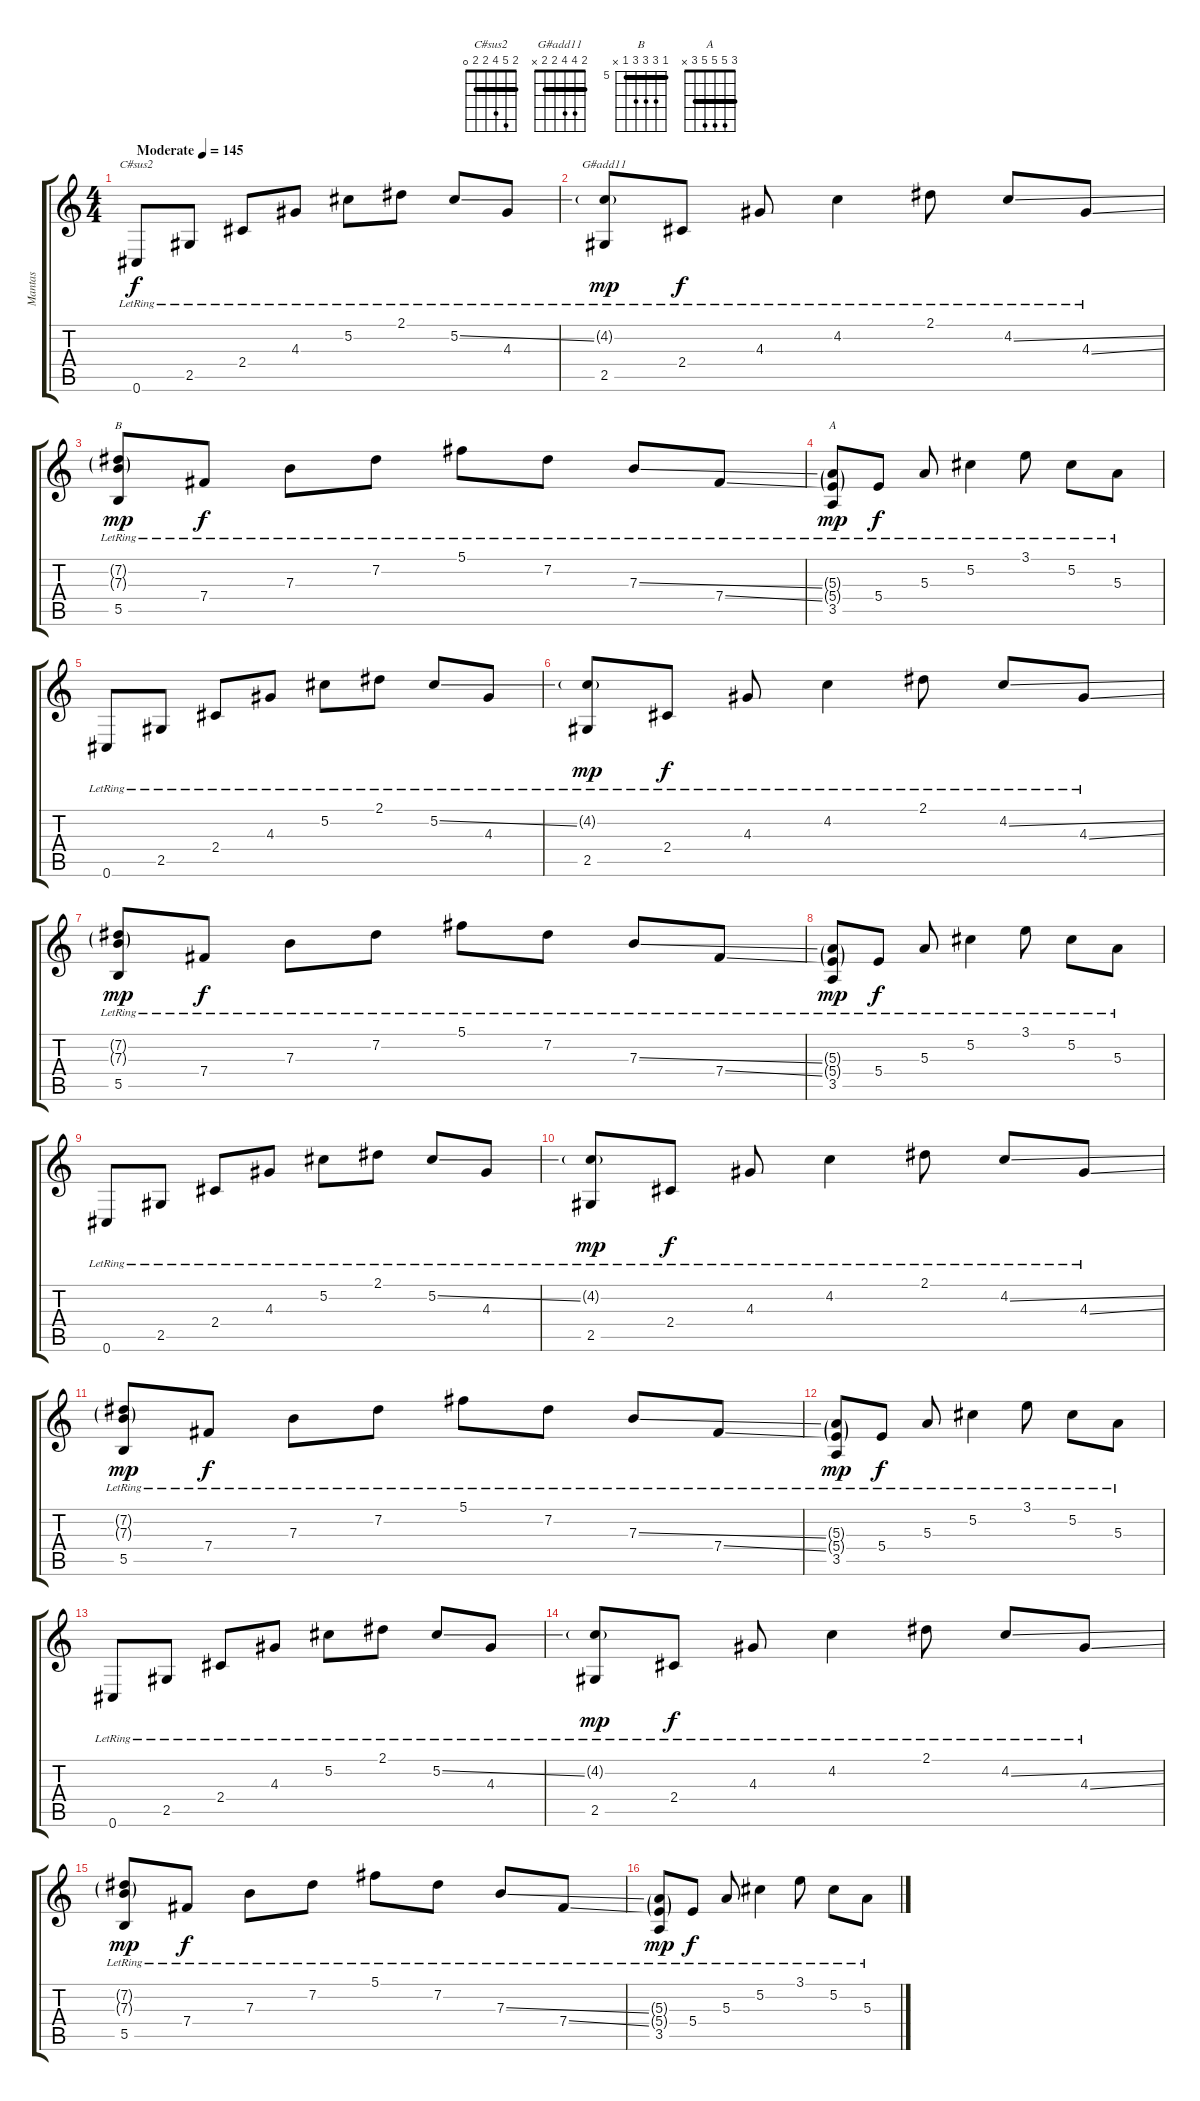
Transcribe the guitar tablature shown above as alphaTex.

\track ("Mantas" "Mantas") {instrument acousticguitarsteel}
\staff {score tabs}
\tuning (Db4 Ab3 E3 B2 Gb2 Db2) {hide}
\chord ("C#sus2" 2 5 4 2 2 0) {barre 2}
\chord ("G#add11" 2 4 4 2 2 x) {barre 2}
\chord ("B" 5 7 7 7 5 x) {firstfret 5 barre 5}
\chord ("A" 3 5 5 5 3 x) {barre 3}
\ts (4 4)
\tempo (145 "Moderate")
\clef g2
\ks c
0.6{lr}.8{ch "C#sus2" dy f instrument acousticguitarsteel} 2.5{lr}.8 2.4{lr}.8 4.3{lr}.8 5.2{lr}.8 2.1{lr}.8 5.2{ss lr}.8 4.3{lr}.8 |
(4.2{g lr} 2.5{lr}).8{ch "G#add11" dy mp} 2.4{lr}.8{dy f} 4.3{lr}.8 4.2{lr}.4 2.1{lr}.8 4.2{ss lr}.8 4.3{ss lr}.8 |
(7.2{g lr} 7.3{g lr} 5.5{lr}).8{ch "B" dy mp} 7.4{lr}.8{dy f} 7.3{lr}.8 7.2{lr}.8 5.1{lr}.8 7.2{lr}.8 7.3{ss lr}.8 7.4{ss lr}.8 |
(5.3{g lr} 5.4{g lr} 3.5{lr}).8{ch "A" dy mp} 5.4{lr}.8{dy f} 5.3{lr}.8 5.2{lr}.4 3.1{lr}.8 5.2{lr}.8 5.3{lr}.8 |
0.6{lr}.8 2.5{lr}.8 2.4{lr}.8 4.3{lr}.8 5.2{lr}.8 2.1{lr}.8 5.2{ss lr}.8 4.3{lr}.8 |
(4.2{g lr} 2.5{lr}).8{dy mp} 2.4{lr}.8{dy f} 4.3{lr}.8 4.2{lr}.4 2.1{lr}.8 4.2{ss lr}.8 4.3{ss lr}.8 |
(7.2{g lr} 7.3{g lr} 5.5{lr}).8{dy mp} 7.4{lr}.8{dy f} 7.3{lr}.8 7.2{lr}.8 5.1{lr}.8 7.2{lr}.8 7.3{ss lr}.8 7.4{ss lr}.8 |
(5.3{g lr} 5.4{g lr} 3.5{lr}).8{dy mp} 5.4{lr}.8{dy f} 5.3{lr}.8 5.2{lr}.4 3.1{lr}.8 5.2{lr}.8 5.3{lr}.8 |
0.6{lr}.8 2.5{lr}.8 2.4{lr}.8 4.3{lr}.8 5.2{lr}.8 2.1{lr}.8 5.2{ss lr}.8 4.3{lr}.8 |
(4.2{g lr} 2.5{lr}).8{dy mp} 2.4{lr}.8{dy f} 4.3{lr}.8 4.2{lr}.4 2.1{lr}.8 4.2{ss lr}.8 4.3{ss lr}.8 |
(7.2{g lr} 7.3{g lr} 5.5{lr}).8{dy mp} 7.4{lr}.8{dy f} 7.3{lr}.8 7.2{lr}.8 5.1{lr}.8 7.2{lr}.8 7.3{ss lr}.8 7.4{ss lr}.8 |
(5.3{g lr} 5.4{g lr} 3.5{lr}).8{dy mp} 5.4{lr}.8{dy f} 5.3{lr}.8 5.2{lr}.4 3.1{lr}.8 5.2{lr}.8 5.3{lr}.8 |
0.6{lr}.8 2.5{lr}.8 2.4{lr}.8 4.3{lr}.8 5.2{lr}.8 2.1{lr}.8 5.2{ss lr}.8 4.3{lr}.8 |
(4.2{g lr} 2.5{lr}).8{dy mp} 2.4{lr}.8{dy f} 4.3{lr}.8 4.2{lr}.4 2.1{lr}.8 4.2{ss lr}.8 4.3{ss lr}.8 |
(7.2{g lr} 7.3{g lr} 5.5{lr}).8{dy mp} 7.4{lr}.8{dy f} 7.3{lr}.8 7.2{lr}.8 5.1{lr}.8 7.2{lr}.8 7.3{ss lr}.8 7.4{ss lr}.8 |
(5.3{g lr} 5.4{g lr} 3.5{lr}).8{dy mp} 5.4{lr}.8{dy f} 5.3{lr}.8 5.2{lr}.4 3.1{lr}.8 5.2{lr}.8 5.3{lr}.8
